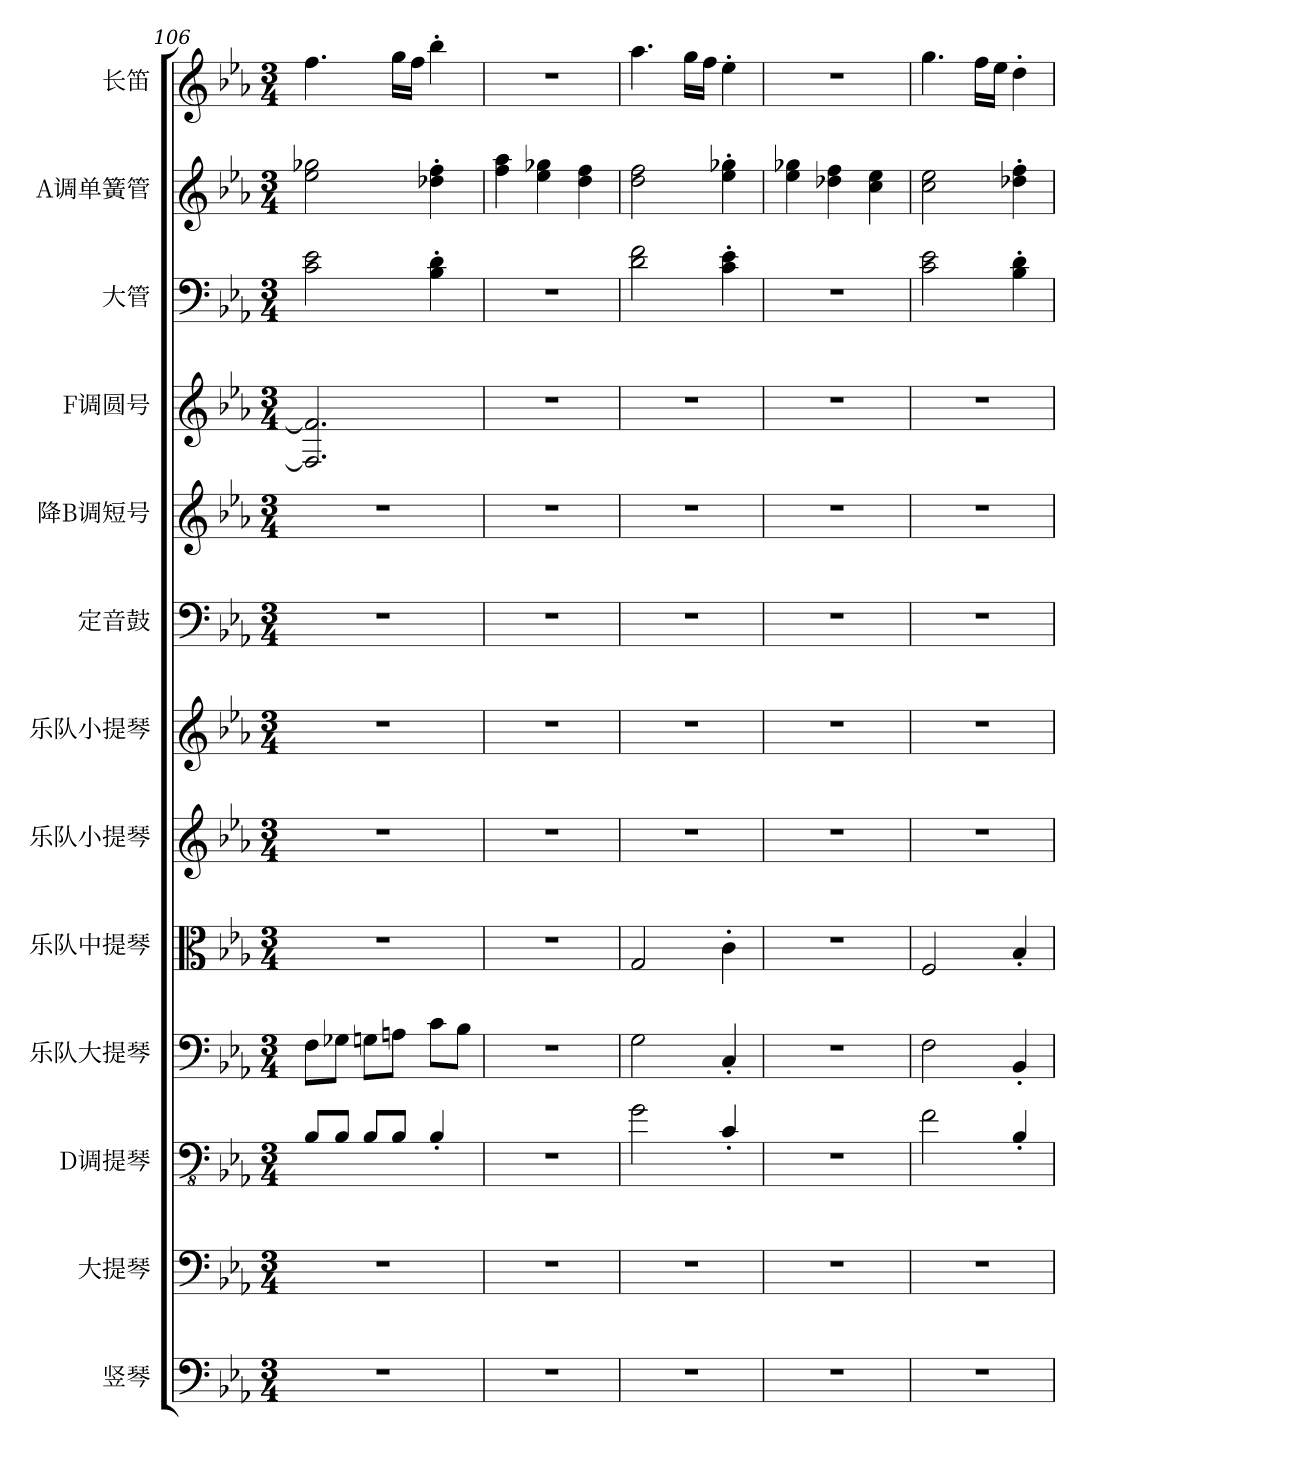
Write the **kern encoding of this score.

**kern	**kern	**kern	**kern	**kern	**kern	**kern	**kern	**kern	**kern	**kern	**kern	**kern
*part13	*part12	*part11	*part10	*part9	*part8	*part7	*part6	*part5	*part4	*part3	*part2	*part1
*staff13	*staff12	*staff11	*staff10	*staff9	*staff8	*staff7	*staff6	*staff5	*staff4	*staff3	*staff2	*staff1
*I"竖琴	*I"大提琴	*I"D调提琴	*I"乐队大提琴	*I"乐队中提琴	*I"乐队小提琴	*I"乐队小提琴	*I"定音鼓	*I"降B调短号	*I"F调圆号	*I"大管	*I"A调单簧管	*I"长笛
!!LO:PB:g=z
*clefF4	*clefF4	*clefFv4	*clefF4	*clefC3	*clefG2	*clefG2	*clefF4	*clefG2	*clefG2	*clefF4	*clefG2	*clefG2
*	*	*ITrd7c12	*	*	*	*	*	*ITrd1c2	*ITrd4c7	*	*ITrd2c3	*
*k[b-e-a-]	*k[b-e-a-]	*k[b-e-a-]	*k[b-e-a-]	*k[b-e-a-]	*k[b-e-a-]	*k[b-e-a-]	*k[b-e-a-]	*k[b-e-a-d-g-]	*k[b-e-a-d-]	*k[b-e-a-]	*k[]	*k[b-e-a-]
*M3/4	*M3/4	*M3/4	*M3/4	*M3/4	*M3/4	*M3/4	*M3/4	*M3/4	*M3/4	*M3/4	*M3/4	*M3/4
=106	=106	=106	=106	=106	=106	=106	=106	=106	=106	=106	=106	=106
2.r	2.r	8BBB-/L	8F\L	2.r	2.r	2.r	2.r	2.r	2.BB-/] 2.B-/]	2c\ 2e-\	2cc\ 2ee-X\	4.ff\
.	.	8BBB-/J	8G-X\J	.	.	.	.	.	.	.	.	.
.	.	8BBB-/L	8Gn\L	.	.	.	.	.	.	.	.	.
.	.	8BBB-/J	8An\J	.	.	.	.	.	.	.	.	16gg\LL
.	.	.	.	.	.	.	.	.	.	.	.	16ff\JJ
.	.	4BBB-'/	8c\L	.	.	.	.	.	.	4B-\' 4d\'	4b-X\' 4dd\'	4bb-'\
.	.	.	8B-\J	.	.	.	.	.	.	.	.	.
=107	=107	=107	=107	=107	=107	=107	=107	=107	=107	=107	=107	=107
*	*	*	*	*	*	*	*	*	*	*	*	*MM146
2.r	2.r	2.r	2.r	2.r	2.r	2.r	2.r	2.r	2.r	2.r	4dd\ 4ff\	2.r
.	.	.	.	.	.	.	.	.	.	.	4cc\ 4ee-X\	.
.	.	.	.	.	.	.	.	.	.	.	4b\ 4dd\	.
=108	=108	=108	=108	=108	=108	=108	=108	=108	=108	=108	=108	=108
2.r	2.r	2GG\	2G\	2G/	2.r	2.r	2.r	2.r	2.r	2d\ 2f\	2b\ 2dd\	4.aa-\
.	.	.	.	.	.	.	.	.	.	.	.	16gg\LL
.	.	.	.	.	.	.	.	.	.	.	.	16ff\JJ
.	.	4CC'/	4C'/	4c'\	.	.	.	.	.	4c\' 4e-\'	4cc\' 4ee-X\'	4ee-'\
=109	=109	=109	=109	=109	=109	=109	=109	=109	=109	=109	=109	=109
2.r	2.r	2.r	2.r	2.r	2.r	2.r	2.r	2.r	2.r	2.r	4cc\ 4ee-X\	2.r
.	.	.	.	.	.	.	.	.	.	.	4b-X\ 4dd\	.
.	.	.	.	.	.	.	.	.	.	.	4a\ 4cc\	.
=110	=110	=110	=110	=110	=110	=110	=110	=110	=110	=110	=110	=110
2.r	2.r	2FF\	2F\	2F/	2.r	2.r	2.r	2.r	2.r	2c\ 2e-\	2a\ 2cc\	4.gg\
.	.	.	.	.	.	.	.	.	.	.	.	16ff\LL
.	.	.	.	.	.	.	.	.	.	.	.	16ee-\JJ
.	.	4BBB-'/	4BB-'/	4B-'/	.	.	.	.	.	4B-\' 4d\'	4b-X\' 4dd\'	4dd'\
=	=	=	=	=	=	=	=	=	=	=	=	=
*-	*-	*-	*-	*-	*-	*-	*-	*-	*-	*-	*-	*-
